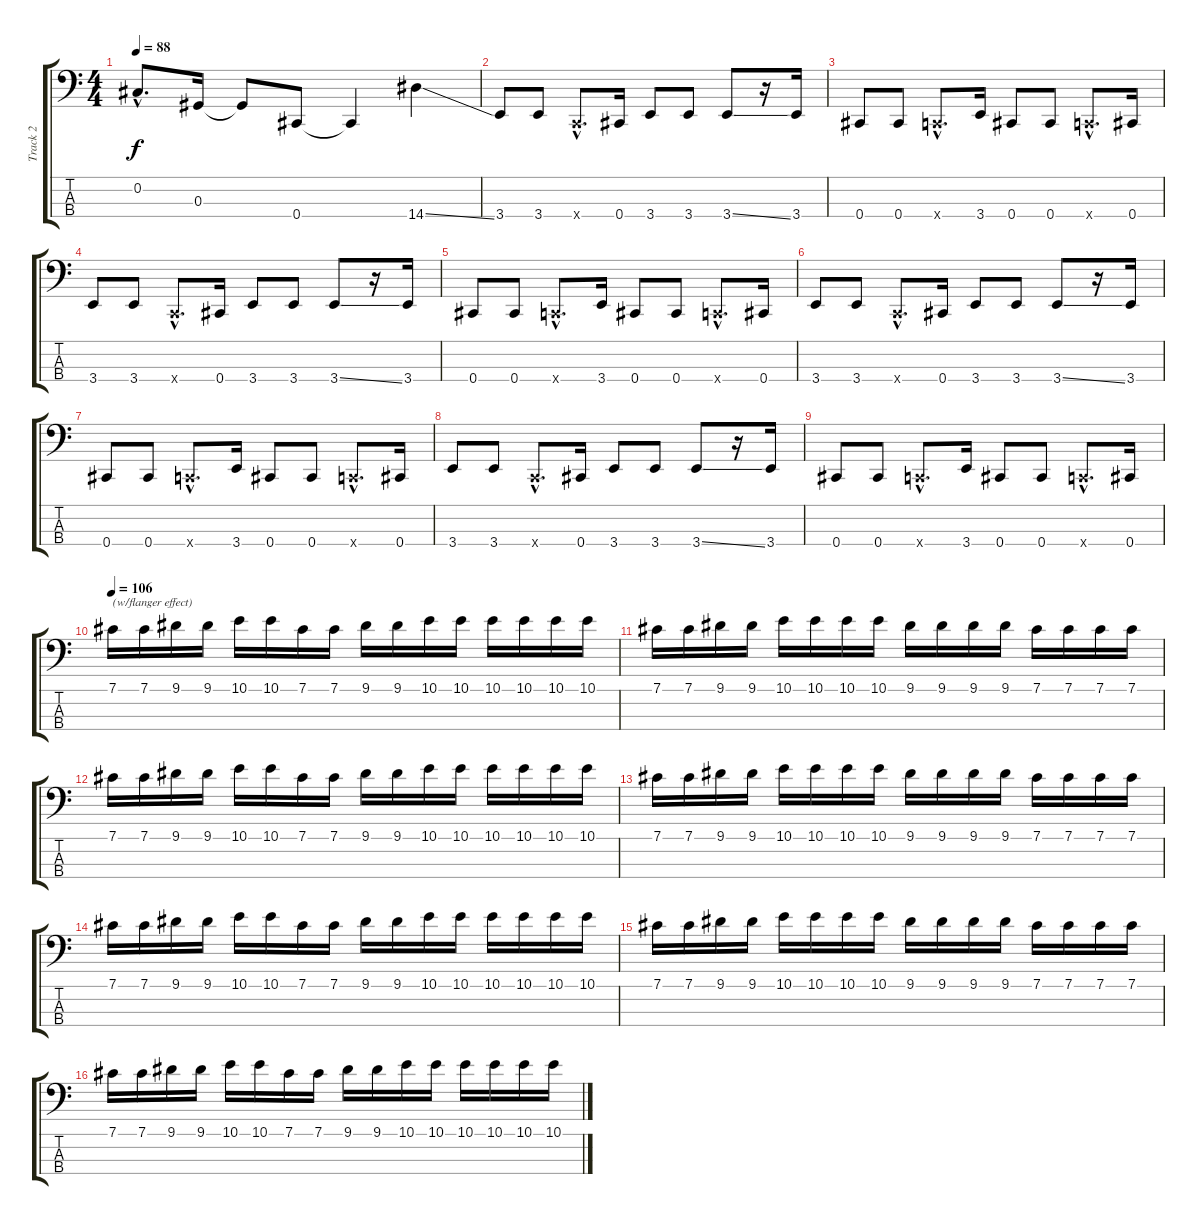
\track ("Track 2" "Track 2") {instrument electricbasspick}
\staff {score tabs}
\tuning (Gb2 Db2 Ab1 Db1) {hide}
\ts (4 4)
\tempo 88
\clef f4
\ks c
0.2{hac}.8{d dy f} 0.3.16 0.3{t}.8 0.4.8 0.4{t}.4 14.4{ss}.4 |
3.4.8 3.4.8 -1.4{hac x}.8{d} 0.4.16 3.4.8 3.4.8 3.4{ss}.8 r.16 3.4.16 |
0.4.8 0.4.8 -1.4{hac x}.8{d} 3.4.16 0.4.8 0.4.8 -1.4{hac x}.8{d} 0.4.16 |
3.4.8 3.4.8 -1.4{hac x}.8{d} 0.4.16 3.4.8 3.4.8 3.4{ss}.8 r.16 3.4.16 |
0.4.8 0.4.8 -1.4{hac x}.8{d} 3.4.16 0.4.8 0.4.8 -1.4{hac x}.8{d} 0.4.16 |
3.4.8 3.4.8 -1.4{hac x}.8{d} 0.4.16 3.4.8 3.4.8 3.4{ss}.8 r.16 3.4.16 |
0.4.8 0.4.8 -1.4{hac x}.8{d} 3.4.16 0.4.8 0.4.8 -1.4{hac x}.8{d} 0.4.16 |
3.4.8 3.4.8 -1.4{hac x}.8{d} 0.4.16 3.4.8 3.4.8 3.4{ss}.8 r.16 3.4.16 |
0.4.8 0.4.8 -1.4{hac x}.8{d} 3.4.16 0.4.8 0.4.8 -1.4{hac x}.8{d} 0.4.16 |
\tempo 106
7.1.16{txt "(w/flanger effect)"} 7.1.16 9.1.16 9.1.16 10.1.16 10.1.16 7.1.16 7.1.16 9.1.16 9.1.16 10.1.16 10.1.16 10.1.16 10.1.16 10.1.16 10.1.16 |
7.1.16 7.1.16 9.1.16 9.1.16 10.1.16 10.1.16 10.1.16 10.1.16 9.1.16 9.1.16 9.1.16 9.1.16 7.1.16 7.1.16 7.1.16 7.1.16 |
7.1.16 7.1.16 9.1.16 9.1.16 10.1.16 10.1.16 7.1.16 7.1.16 9.1.16 9.1.16 10.1.16 10.1.16 10.1.16 10.1.16 10.1.16 10.1.16 |
7.1.16 7.1.16 9.1.16 9.1.16 10.1.16 10.1.16 10.1.16 10.1.16 9.1.16 9.1.16 9.1.16 9.1.16 7.1.16 7.1.16 7.1.16 7.1.16 |
7.1.16 7.1.16 9.1.16 9.1.16 10.1.16 10.1.16 7.1.16 7.1.16 9.1.16 9.1.16 10.1.16 10.1.16 10.1.16 10.1.16 10.1.16 10.1.16 |
7.1.16 7.1.16 9.1.16 9.1.16 10.1.16 10.1.16 10.1.16 10.1.16 9.1.16 9.1.16 9.1.16 9.1.16 7.1.16 7.1.16 7.1.16 7.1.16 |
7.1.16 7.1.16 9.1.16 9.1.16 10.1.16 10.1.16 7.1.16 7.1.16 9.1.16 9.1.16 10.1.16 10.1.16 10.1.16 10.1.16 10.1.16 10.1.16
